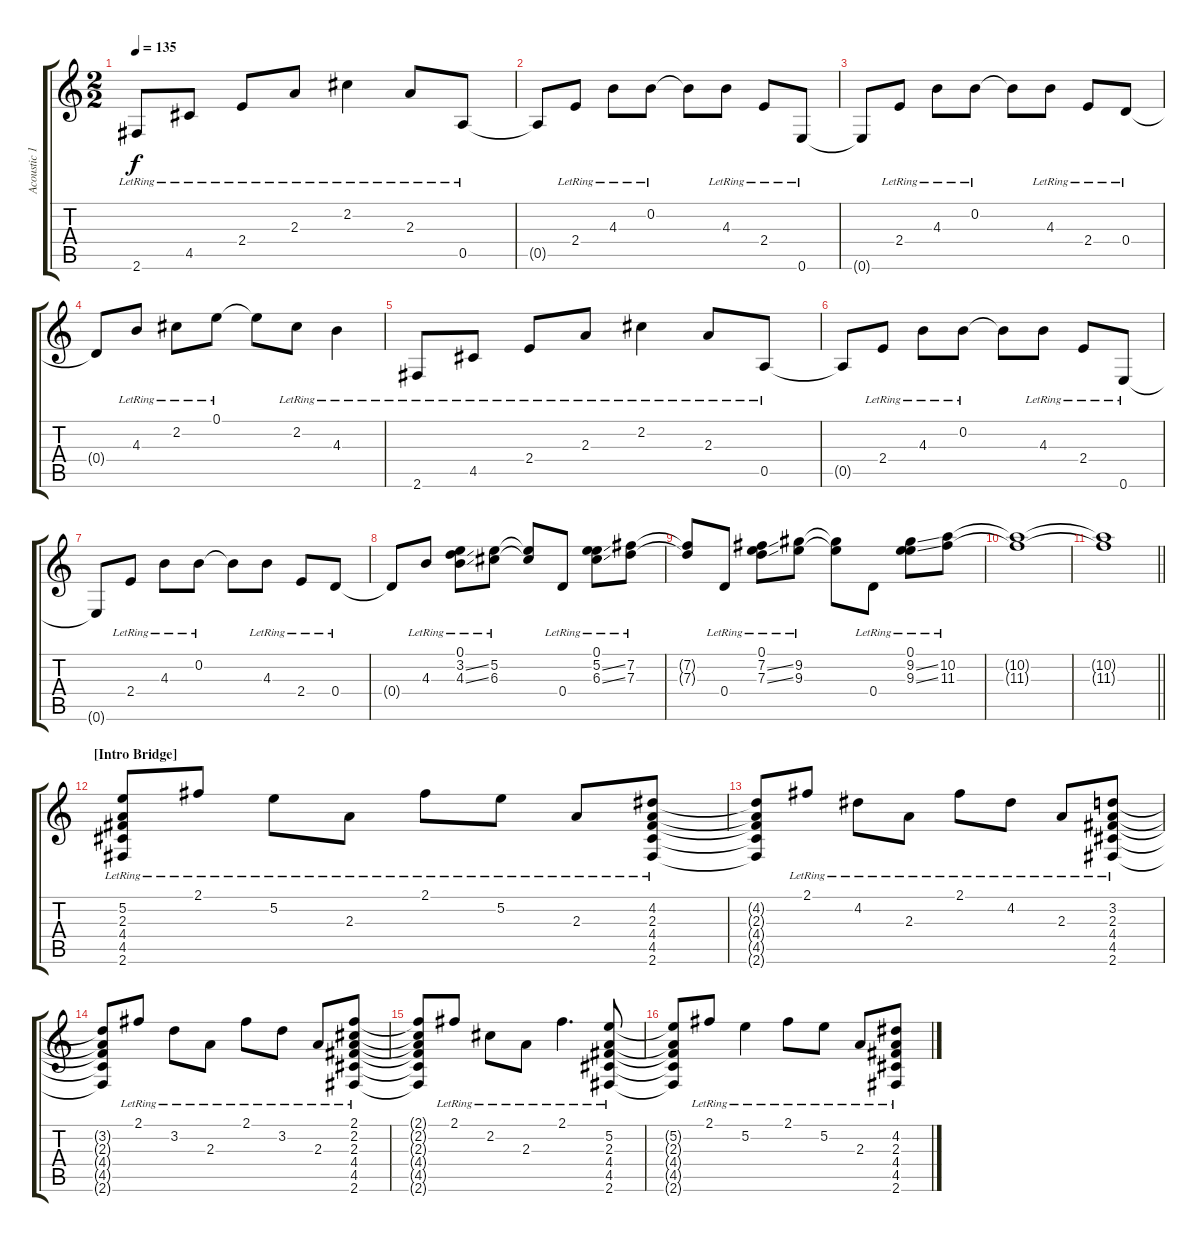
\track ("Acoustic 1" "Acoustic 1") {instrument acousticguitarsteel}
\staff {score tabs}
\tuning (E4 B3 G3 D3 A2 E2) {hide}
\ts (2 2)
\tempo 135
\clef g2
\ks c
2.6{lr}.8{dy f} 4.5{lr}.8 2.4{lr}.8 2.3{lr}.8 2.2{lr}.4 2.3{lr}.8 0.5{lr}.8 |
0.5{t}.8 2.4{lr}.8 4.3{lr}.8 0.2{lr}.8 0.2{t}.8 4.3{lr}.8 2.4{lr}.8 0.6{lr}.8 |
0.6{t}.8 2.4{lr}.8 4.3{lr}.8 0.2{lr}.8 0.2{t}.8 4.3{lr}.8 2.4{lr}.8 0.4{lr}.8 |
0.4{t}.8 4.3{lr}.8 2.2{lr}.8 0.1{lr}.8 0.1{t}.8 2.2{lr}.8 4.3{lr}.4 |
2.6{lr}.8 4.5{lr}.8 2.4{lr}.8 2.3{lr}.8 2.2{lr}.4 2.3{lr}.8 0.5{lr}.8 |
0.5{t}.8 2.4{lr}.8 4.3{lr}.8 0.2{lr}.8 0.2{t}.8 4.3{lr}.8 2.4{lr}.8 0.6{lr}.8 |
0.6{t}.8 2.4{lr}.8 4.3{lr}.8 0.2{lr}.8 0.2{t}.8 4.3{lr}.8 2.4{lr}.8 0.4{lr}.8 |
0.4{t}.8 4.3{lr}.8 (0.1{lr} 3.2{ss} 4.3{ss}).8 (5.2{lr} 6.3{lr}).8 (5.2{t} 6.3{t}).8 0.4{lr}.8 (0.1{lr} 5.2{ss} 6.3{ss}).8 (7.2{lr} 7.3{lr}).8 |
(7.2{t} 7.3{t}).8 0.4{lr}.8 (0.1{lr} 7.2{ss} 7.3{ss}).8 (9.2{lr} 9.3{lr}).8 (9.2{t} 9.3{t}).8 0.4{lr}.8 (0.1{lr} 9.2{ss} 9.3{ss}).8 (10.2{lr} 11.3{lr}).8 |
(10.2{t} 11.3{t}).1 |
\barLineRight lightlight
(10.2{t} 11.3{t}).1 |
\section ("" "[Intro Bridge]")
(5.2{lr} 2.3{lr} 4.4{lr} 4.5{lr} 2.6{lr}).8 2.1{lr}.8 5.2{lr}.8 2.3{lr}.8 2.1{lr}.8 5.2{lr}.8 2.3{lr}.8 (4.2{lr} 2.3{lr} 4.4{lr} 4.5{lr} 2.6{lr}).8 |
(4.2{t} 2.3{t} 4.4{t} 4.5{t} 2.6{t}).8 2.1{lr}.8 4.2{lr}.8 2.3{lr}.8 2.1{lr}.8 4.2{lr}.8 2.3{lr}.8 (3.2{lr} 2.3{lr} 4.4{lr} 4.5{lr} 2.6{lr}).8 |
(3.2{t} 2.3{t} 4.4{t} 4.5{t} 2.6{t}).8 2.1{lr}.8 3.2{lr}.8 2.3{lr}.8 2.1{lr}.8 3.2{lr}.8 2.3{lr}.8 (2.1{lr} 2.2{lr} 2.3{lr} 4.4{lr} 4.5{lr} 2.6{lr}).8 |
(2.1{t} 2.2{t} 2.3{t} 4.4{t} 4.5{t} 2.6{t}).8 2.1{lr}.8 2.2{lr}.8 2.3{lr}.8 2.1{lr}.4{d} (5.2{lr} 2.3{lr} 4.4{lr} 4.5{lr} 2.6{lr}).8 |
(5.2{t} 2.3{t} 4.4{t} 4.5{t} 2.6{t}).8 2.1{lr}.8 5.2{lr}.4 2.1{lr}.8 5.2{lr}.8 2.3{lr}.8 (4.2{lr} 2.3{lr} 4.4{lr} 4.5{lr} 2.6{lr}).8
